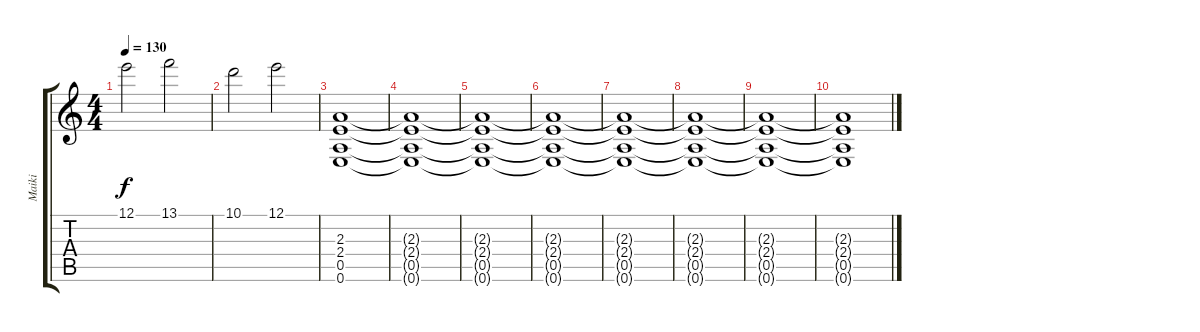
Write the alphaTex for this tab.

\track ("Maiki" "Maiki") {instrument distortionguitar}
\staff {score tabs}
\tuning (E4 B3 G3 D3 A2 E2) {hide}
\ts (4 4)
\tempo 130
\clef g2
\ks c
12.1.2{dy f} 13.1.2 |
10.1.2 12.1.2 |
(2.3 2.4 0.5 0.6).1 |
(2.3{t} 2.4{t} 0.5{t} 0.6{t}).1{volume 10} |
(2.3{t} 2.4{t} 0.5{t} 0.6{t}).1{volume 8} |
(2.3{t} 2.4{t} 0.5{t} 0.6{t}).1{volume 6} |
(2.3{t} 2.4{t} 0.5{t} 0.6{t}).1{volume 4} |
(2.3{t} 2.4{t} 0.5{t} 0.6{t}).1 |
(2.3{t} 2.4{t} 0.5{t} 0.6{t}).1 |
(2.3{t} 2.4{t} 0.5{t} 0.6{t}).1
